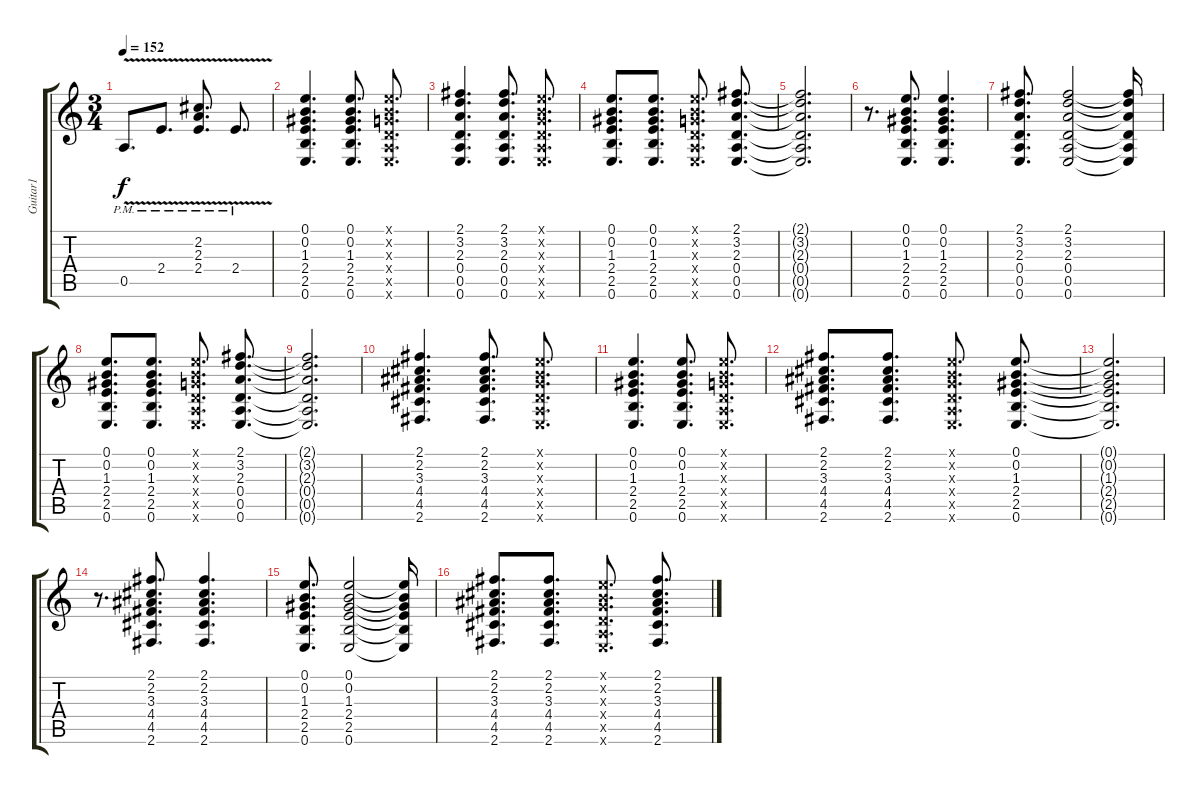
\track ("Guitar1" "Guitar1") {instrument electricguitarclean}
\staff {score tabs}
\tuning (E4 B3 G3 D3 A2 E2) {hide}
\ts (3 4)
\tempo 152
\clef g2
\ks c
0.5{v pm}.8{d dy f} 2.4{v pm}.8{d} (2.2{v pm} 2.3{v pm} 2.4{v pm}).8{d} 2.4{v pm}.8{d} |
(0.1 0.2 1.3 2.4 2.5 0.6).4{d} (0.1 0.2 1.3 2.4 2.5 0.6).8{d} (0.1{x} 0.2{x} 0.3{x} 0.4{x} 0.5{x} 0.6{x}).8{d} |
(2.1 3.2 2.3 0.4 0.5 0.6).4{d} (2.1 3.2 2.3 0.4 0.5 0.6).8{d} (0.1{x} 0.2{x} 0.3{x} 0.4{x} 0.5{x} 0.6{x}).8{d} |
(0.1 0.2 1.3 2.4 2.5 0.6).8{d} (0.1 0.2 1.3 2.4 2.5 0.6).8{d} (0.1{x} 0.2{x} 0.3{x} 0.4{x} 0.5{x} 0.6{x}).8{d} (2.1 3.2 2.3 0.4 0.5 0.6).8{d} |
(2.1{t} 3.2{t} 2.3{t} 0.4{t} 0.5{t} 0.6{t}).2{d} |
r.8{d} (0.1 0.2 1.3 2.4 2.5 0.6).8{d} (0.1 0.2 1.3 2.4 2.5 0.6).4{d} |
(2.1 3.2 2.3 0.4 0.5 0.6).8{d} (2.1 3.2 2.3 0.4 0.5 0.6).2 (2.1{t} 3.2{t} 2.3{t} 0.4{t} 0.5{t} 0.6{t}).16 |
(0.1 0.2 1.3 2.4 2.5 0.6).8{d} (0.1 0.2 1.3 2.4 2.5 0.6).8{d} (0.1{x} 0.2{x} 0.3{x} 0.4{x} 0.5{x} 0.6{x}).8{d} (2.1 3.2 2.3 0.4 0.5 0.6).8{d} |
(2.1{t} 3.2{t} 2.3{t} 0.4{t} 0.5{t} 0.6{t}).2{d} |
(2.1 2.2 3.3 4.4 4.5 2.6).4{d} (2.1 2.2 3.3 4.4 4.5 2.6).8{d} (0.1{x} 0.2{x} 0.3{x} 0.4{x} 0.5{x} 0.6{x}).8{d} |
(0.1 0.2 1.3 2.4 2.5 0.6).4{d} (0.1 0.2 1.3 2.4 2.5 0.6).8{d} (0.1{x} 0.2{x} 0.3{x} 0.4{x} 0.5{x} 0.6{x}).8{d} |
(2.1 2.2 3.3 4.4 4.5 2.6).8{d} (2.1 2.2 3.3 4.4 4.5 2.6).8{d} (0.1{x} 0.2{x} 0.3{x} 0.4{x} 0.5{x} 0.6{x}).8{d} (0.1 0.2 1.3 2.4 2.5 0.6).8{d} |
(0.1{t} 0.2{t} 1.3{t} 2.4{t} 2.5{t} 0.6{t}).2{d} |
r.8{d} (2.1 2.2 3.3 4.4 4.5 2.6).8{d} (2.1 2.2 3.3 4.4 4.5 2.6).4{d} |
(0.1 0.2 1.3 2.4 2.5 0.6).8{d} (0.1 0.2 1.3 2.4 2.5 0.6).2 (0.1{t} 0.2{t} 1.3{t} 2.4{t} 2.5{t} 0.6{t}).16 |
(2.1 2.2 3.3 4.4 4.5 2.6).8{d} (2.1 2.2 3.3 4.4 4.5 2.6).8{d} (0.1{x} 0.2{x} 0.3{x} 0.4{x} 0.5{x} 0.6{x}).8{d} (2.1 2.2 3.3 4.4 4.5 2.6).8{d}
